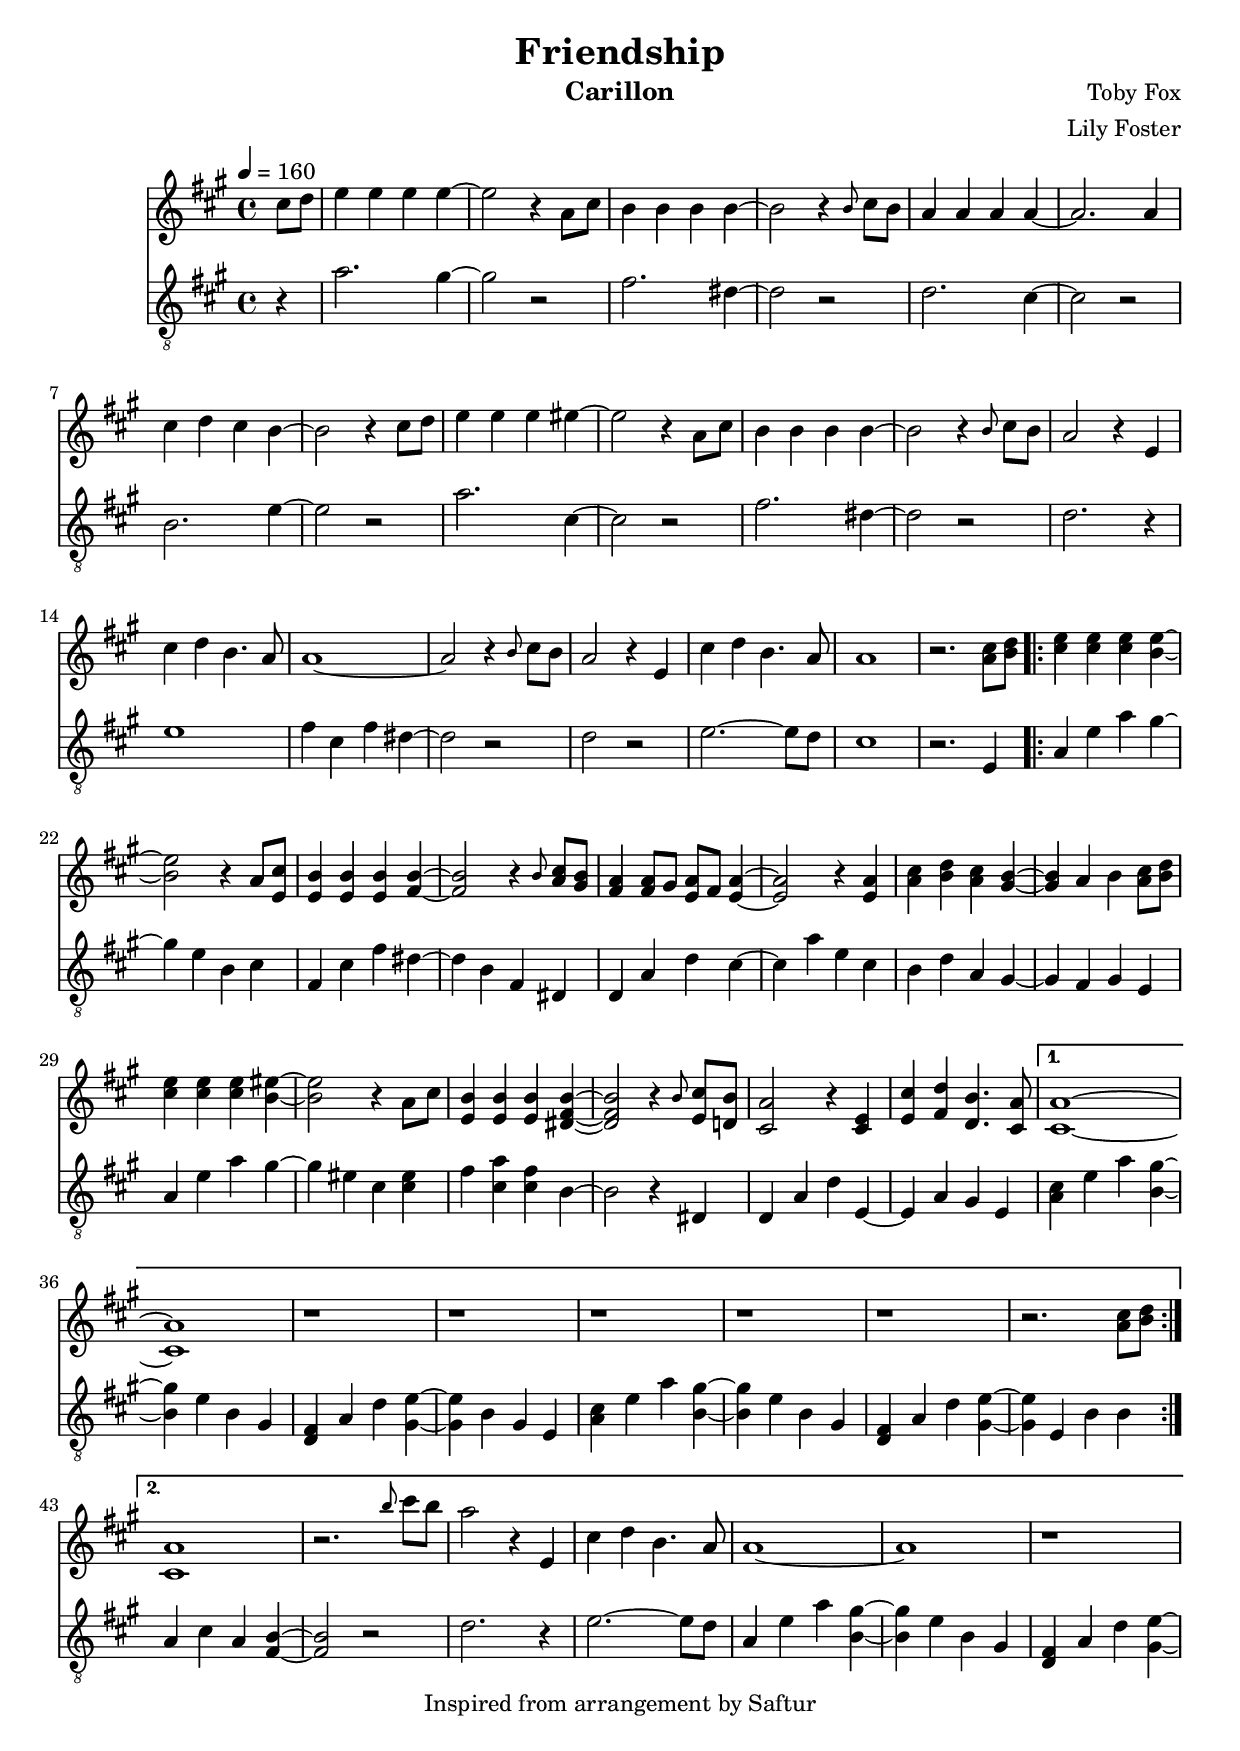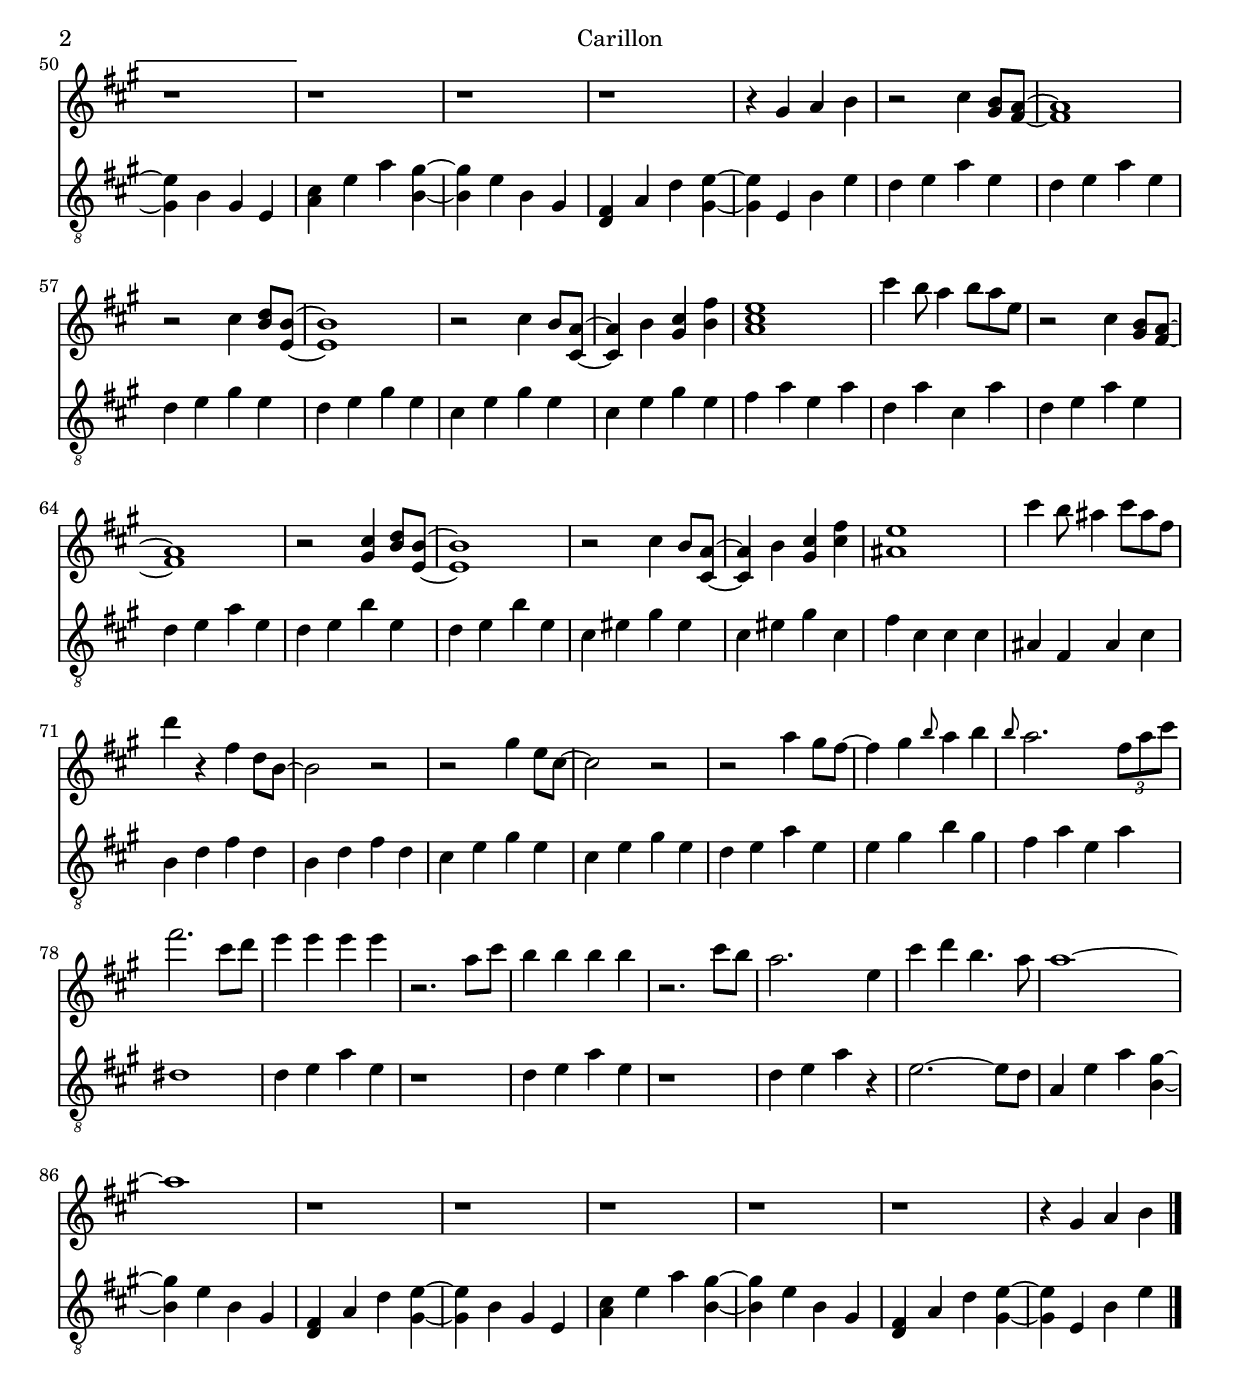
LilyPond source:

\version "2.20.0"

\header {
  title = "Friendship"
  instrument = "Carillon"
  composer = "Toby Fox"
  arranger = "Lily Foster"
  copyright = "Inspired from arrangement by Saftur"
}

main_tempo = \tempo 4 = 160
main_key = \key a \major

melody = \relative c'' {
  % intro
  \partial 4 cis8 d
  e4 e e e~
  e2 r4 a,8 cis
  b4 b b b~
  b2 r4 \grace { b8 } cis8 b

  a4 a a a~
  a2. a4
  cis4 d cis b~
  b2 r4 cis8 d

  e4 e e eis~
  eis2 r4 a,8 cis
  b4 b b b~
  b2 r4 \grace { b8 } cis8 b

  a2 r4 e
  cis'4 d b4. a8
  a1~
  a2 r4 \grace { b8 } cis8 b

  a2 r4 e
  cis'4 d b4. a8
  a1
  r2. <a cis>8 <b d>

  % part 1
  \repeat volta 2 {
    <cis e>4 <cis e> <cis e> <b e>~
    <b e>2 r4 a8 <e cis'>
    <e b'>4 <e b'> <e b'> <fis b>~
    <fis b>2 r4 \grace { b8 } <a cis>8 <gis b>

    <fis a>4 <fis a>8 gis <e a> fis <e a>4~
    <e a>2 r4 <e a>
    <a cis>4 <b d> <a cis> <gis b>~
    <gis b>4 a b <a cis>8 <b d>

    <cis e>4 <cis e> <cis e> <b eis>~
    <b eis>2 r4 a8 cis
    <e, b'>4 <e b'> <e b'> <dis fis b>~
    <dis fis b>2 r4 \grace { b'8 } <e, cis'>8 <d b'>

    <cis a'>2 r4 <cis e>
    <e cis'>4 <fis d'> <d b'>4. <cis a'>8
  }
  \alternative {
    {
      <cis a'>1~
      <cis a'>1
      r1
      r1

      r1
      r1
      r1
      r2. <a' cis>8 <b d>
    }
    {
      <cis, a'>1
      r2. \grace { b''8 } cis8 b
      a2 r4 e,
      cis'4 d b4. a8

      a1~
      a1
      r1
      r1
    }
  }

  r1
  r1
  r1
  r4 gis a b

  r2 cis4 <gis b>8 <fis a>~
  <fis a>1
  r2 cis'4 <b d>8 <e, b'>~
  <e b'>1

  r2 cis'4 b8 <cis, a'>~
  <cis a'>4 b' <gis cis> <b fis'>
  <a cis e>1
  cis'4 b8 a4 b8 a e

  r2 cis4 <gis b>8 <fis a>~
  <fis a>1
  r2 <gis cis>4 <b d>8 <e, b'>~
  <e b'>1

  r2 cis'4 b8 <cis, a'>~
  <cis a'>4 b' <gis cis> <cis fis>
  <ais e'>1
  cis'4 b8 ais4 cis8 ais fis

  d'4 r fis, d8 b~
  b2 r
  r2 gis'4 e8 cis~
  cis2 r

  r2 a'4 gis8 fis~
  fis4 gis \grace { b8 } a4 b
  \grace { b8 } a2. \tuplet 3/2 { fis8 a cis }
  fis2. cis8 d

  e4 e e e
  r2. a,8 cis
  b4 b b b
  r2. cis8 b

  a2. e4
  cis'4 d b4. a8

  a1~
  a1
  r1
  r1

  r1
  r1
  r1
  r4 gis, a b

  \bar "|."
}

bass = \relative c' {
  % intro
  \partial 4 r4
  a'2. gis4~
  gis2 r
  fis2. dis4~
  dis2 r

  d2. cis4~
  cis2 r
  b2. e4~
  e2 r

  a2. cis,4~
  cis2 r
  fis2. dis4~
  dis2 r

  d2. r4
  e1
  fis4 cis fis dis~
  dis2 r

  d2 r
  e2.~ e8 d
  cis1
  r2. e,4

  % part 1
  \repeat volta 2 {
    a4 e' a gis~
    gis4 e b cis
    fis,4 cis' fis dis~
    dis4 b fis dis

    d4 a' d cis~
    cis4 a' e cis
    b4 d a gis~
    gis4 fis gis e

    a4 e' a gis~
    gis4 eis cis <cis eis>
    fis4 <cis a'> <cis fis> b~
    b2 r4 dis,

    d4 a' d e,~
    e4 a gis e
  }
  \alternative {
    {
      <a cis>4 e' a <b, gis'>~
      <b gis'>4 e b gis
      <d fis>4 a' d <gis, e'>~
      <gis e'>4 b gis e

      <a cis>4 e' a <b, gis'>~
      <b gis'>4 e b gis
      <d fis>4 a' d <gis, e'>~
      <gis e'>4 e b' b
    }
    {
      a4 cis a <fis b>~
      <fis b>2 r
      d'2. r4
      e2.~ e8 d

      a4 e' a <b, gis'>~
      <b gis'>4 e b gis
      <d fis>4 a' d <gis, e'>~
      <gis e'>4 b gis e
    }
  }

  <a cis>4 e' a <b, gis'>~
  <b gis'>4 e b gis
  <d fis>4 a' d <gis, e'>~
  <gis e'>4 e b' e

  d4 e a e
  d4 e a e
  d4 e gis e
  d4 e gis e

  cis4 e gis e
  cis4 e gis e
  fis4 a e a
  d, a' cis, a'

  d,4 e a e
  d4 e a e
  d4 e b' e,
  d4 e b' e,

  cis4 eis gis eis
  cis4 eis gis cis,
  fis4 cis cis cis
  ais4 fis ais cis

  b4 d fis d
  b4 d fis d
  cis4 e gis e
  cis4 e gis e

  d4 e a e
  e4 gis b gis
  fis4 a e a
  dis,1

  d4 e a e
  r1
  d4 e a e
  r1

  d4 e a r
  e2.~ e8 d

  a4 e' a <b, gis'>~
  <b gis'>4 e b gis
  <d fis>4 a' d <gis, e'>~
  <gis e'>4 b gis e

  <a cis>4 e' a <b, gis'>~
  <b gis'>4 e b gis
  <d fis>4 a' d <gis, e'>~
  <gis e'>4 e b' e

  \bar "|."
}

keys = \new Staff {
  \clef "treble"

  \main_tempo
  \main_key

  \melody
}

pedals = \new Staff {
  \clef "treble_8"

  \main_tempo
  \main_key

  \bass
}

\score {
  <<
    \keys
    \pedals
  >>

  \layout {}
}

\score {
  \unfoldRepeats <<
    \keys
    \pedals
  >>

  \midi {}
}
